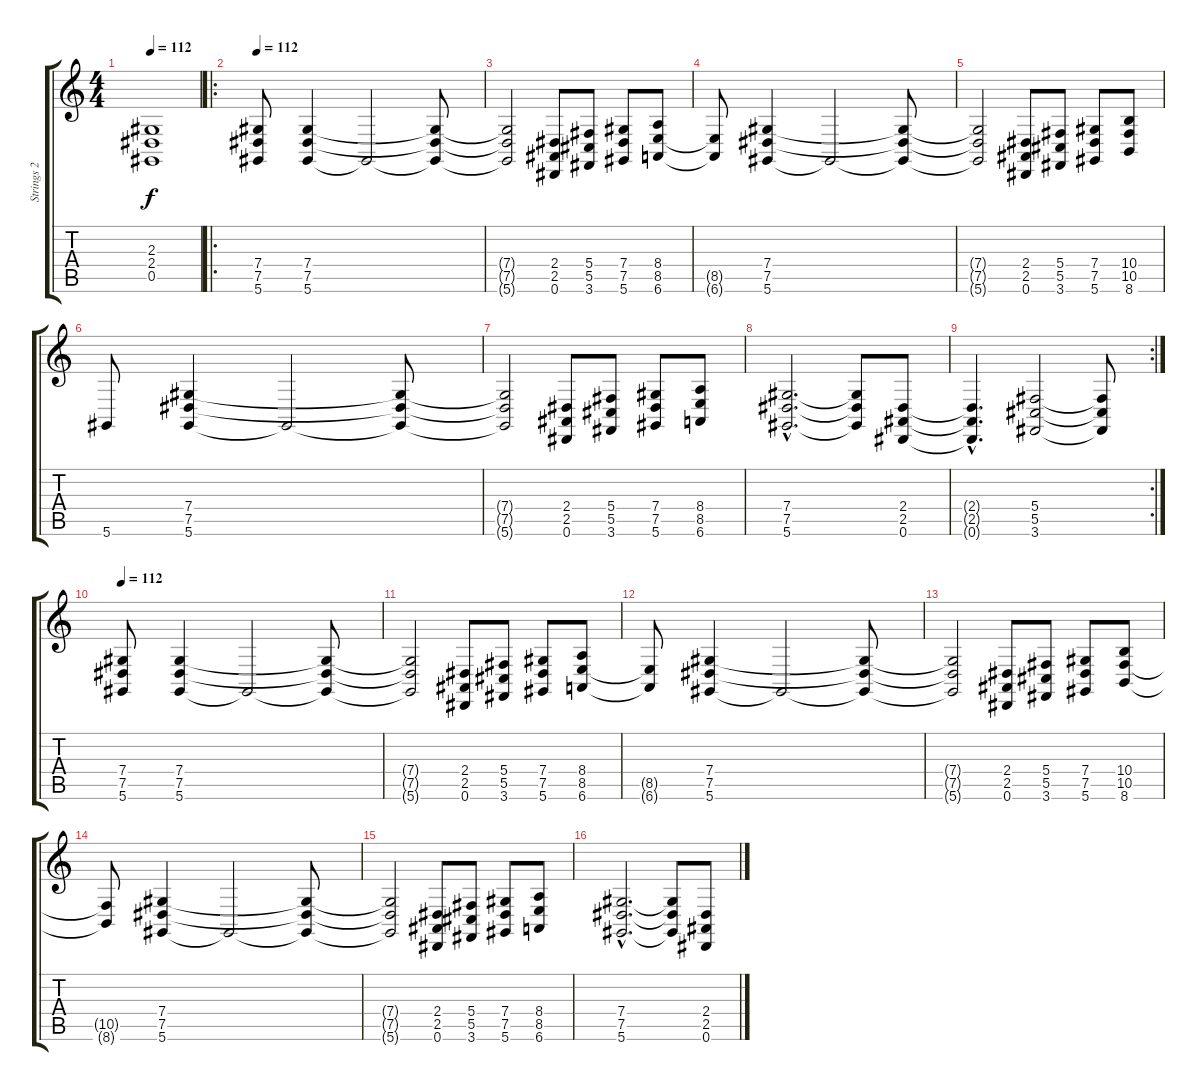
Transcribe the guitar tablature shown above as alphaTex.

\track ("Strings 2" "Strings 2") {instrument stringensemble1}
\staff {score tabs}
\tuning (Eb4 Bb3 Gb3 Db3 Ab2 Eb2) {hide}
\ts (4 4)
\tempo 112
\clef g2
\ks c
(2.3{t} 2.4{t} 0.5{t}).1{dy f} |
\ro
\tempo 112
(7.4 7.5 5.6).8{volume 16 balance 14 instrument stringensemble1} (7.4 7.5 5.6).4 5.6{t}.2 (7.4{t} 7.5{t} 5.6{t}).8 |
(7.4{t} 7.5{t} 5.6{t}).2 (2.4 2.5 0.6).8 (5.4 5.5 3.6).8 (7.4 7.5 5.6).8 (8.4 8.5 6.6).8 |
(8.5{t} 6.6{t}).8 (7.4 7.5 5.6).4 5.6{t}.2 (7.4{t} 7.5{t} 5.6{t}).8 |
(7.4{t} 7.5{t} 5.6{t}).2 (2.4 2.5 0.6).8 (5.4 5.5 3.6).8 (7.4 7.5 5.6).8 (10.4 10.5 8.6).8 |
5.6.8 (7.4 7.5 5.6).4 5.6{t}.2 (7.4{t} 7.5{t} 5.6{t}).8 |
(7.4{t} 7.5{t} 5.6{t}).2 (2.4 2.5 0.6).8 (5.4 5.5 3.6).8 (7.4 7.5 5.6).8 (8.4 8.5 6.6).8 |
(7.4{hac} 7.5{hac} 5.6{hac}).2{d} (7.4{t} 7.5{t} 5.6{t}).8 (2.4 2.5 0.6).8 |
\rc 2
(2.4{hac t} 2.5{hac t} 0.6{hac t}).4{d} (5.4 5.5 3.6).2 (5.4{t} 5.5{t} 3.6{t}).8 |
\tempo 112
(7.4 7.5 5.6).8 (7.4 7.5 5.6).4 5.6{t}.2 (7.4{t} 7.5{t} 5.6{t}).8 |
(7.4{t} 7.5{t} 5.6{t}).2 (2.4 2.5 0.6).8 (5.4 5.5 3.6).8 (7.4 7.5 5.6).8 (8.4 8.5 6.6).8 |
(8.5{t} 6.6{t}).8 (7.4 7.5 5.6).4 5.6{t}.2 (7.4{t} 7.5{t} 5.6{t}).8 |
(7.4{t} 7.5{t} 5.6{t}).2 (2.4 2.5 0.6).8 (5.4 5.5 3.6).8 (7.4 7.5 5.6).8 (10.4 10.5 8.6).8 |
(10.5{t} 8.6{t}).8 (7.4 7.5 5.6).4 5.6{t}.2 (7.4{t} 7.5{t} 5.6{t}).8 |
(7.4{t} 7.5{t} 5.6{t}).2 (2.4 2.5 0.6).8 (5.4 5.5 3.6).8 (7.4 7.5 5.6).8 (8.4 8.5 6.6).8 |
(7.4{hac} 7.5{hac} 5.6{hac}).2{d} (7.4{t} 7.5{t} 5.6{t}).8 (2.4 2.5 0.6).8
